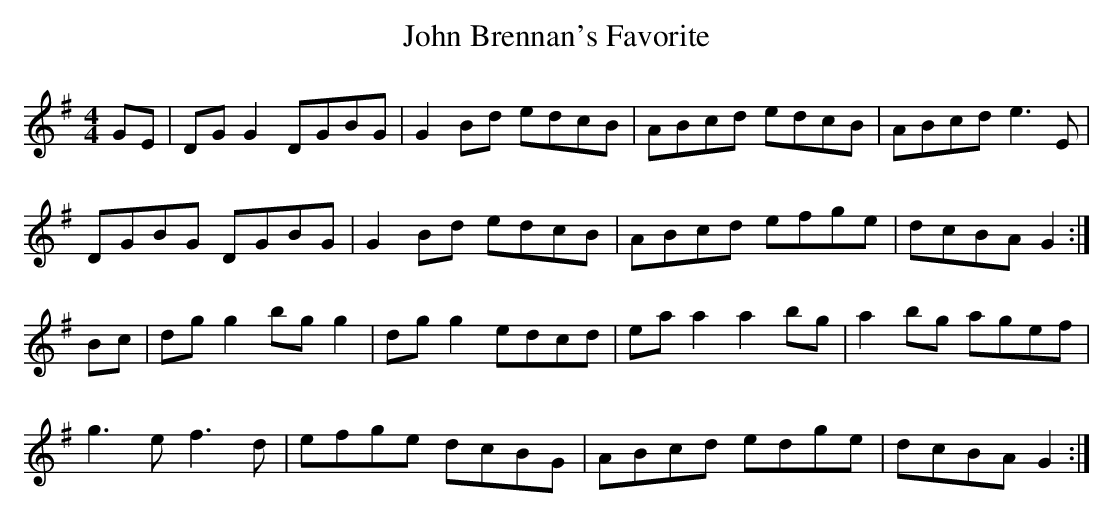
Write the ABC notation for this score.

X:1
T: John Brennan's Favorite
M: 4/4
L: 1/8
K: G
GE | DG G2 DGBG | G2 Bd edcB | ABcd edcB |\
ABcd e3 E |
DGBG DGBG | G2 Bd edcB | ABcd efge | dcBA G2 :|
Bc | dg g2 bg g2 | dg g2 edcd | ea a2 a2 bg |\
a2 bg agef |
g3 e f3 d | efge dcBG | ABcd edge | dcBA G2 :|
